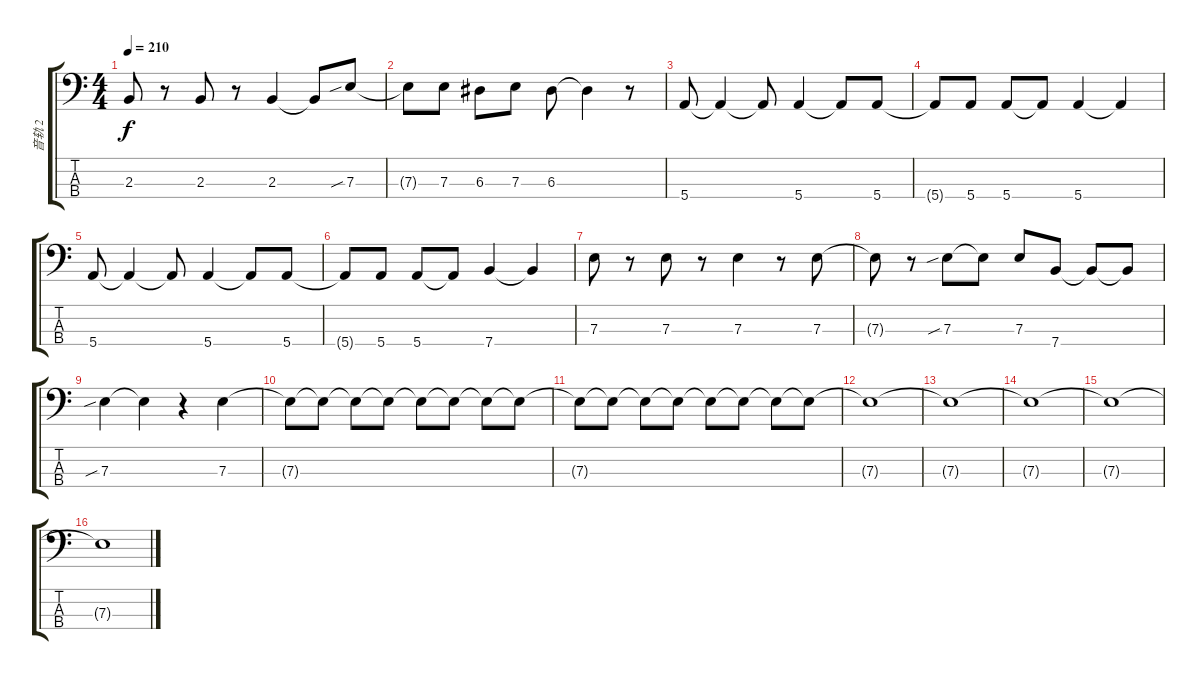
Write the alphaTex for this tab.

\track ("音轨 2" "音轨 2") {instrument electricbassfinger}
\staff {score tabs}
\tuning (G2 D2 A1 E1) {hide}
\ts (4 4)
\tempo 210
\clef f4
\ks c
2.3.8{dy f} r.8 2.3.8 r.8 2.3.4 2.3{t}.8 7.3{sib}.8 |
7.3{t}.8 7.3.8 6.3.8 7.3.8 6.3.8 6.3{t}.4 r.8 |
5.4.8 5.4{t}.4 5.4{t}.8 5.4.4 5.4{t}.8 5.4.8 |
5.4{t}.8 5.4.8 5.4.8 5.4{t}.8 5.4.4 5.4{t}.4 |
5.4.8 5.4{t}.4 5.4{t}.8 5.4.4 5.4{t}.8 5.4.8 |
5.4{t}.8 5.4.8 5.4.8 5.4{t}.8 7.4.4 7.4{t}.4 |
7.3.8 r.8 7.3.8 r.8 7.3.4 r.8 7.3.8 |
7.3{t}.8 r.8 7.3{sib}.8 7.3{t}.8 7.3.8 7.4.8 7.4{t}.8 7.4{t}.8 |
7.3{sib}.4 7.3{t}.4 r.4 7.3.4 |
7.3{t}.8 7.3{t}.8 7.3{t}.8 7.3{t}.8 7.3{t}.8 7.3{t}.8 7.3{t}.8 7.3{t}.8 |
7.3{t}.8 7.3{t}.8 7.3{t}.8 7.3{t}.8 7.3{t}.8 7.3{t}.8 7.3{t}.8 7.3{t}.8 |
7.3{t}.1 |
7.3{t}.1 |
7.3{t}.1 |
7.3{t}.1 |
7.3{t}.1
